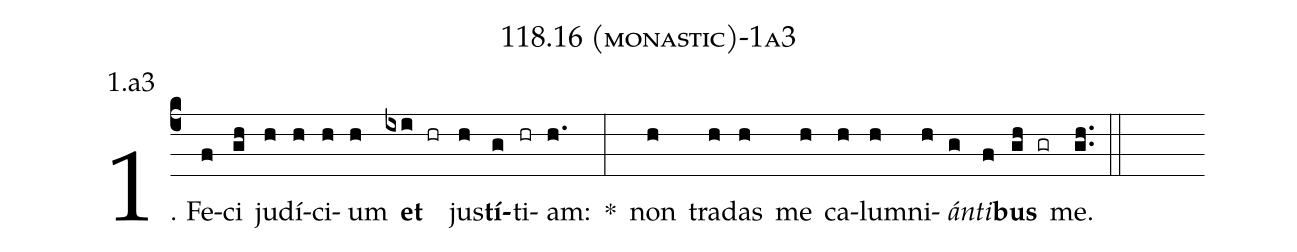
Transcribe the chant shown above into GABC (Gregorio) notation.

name: 118.16 (monastic)-1a3;
annotation: 1.a3;
%%
(c4)1. Fe(f)ci(gh) ju(h)dí(h)ci(h)um(h) <b>et</b>(ixi hr) jus(h)<b>tí</b>(g)ti(hr)am:(h.) *(:) non(h) tra(h)das(h) me(h) ca(h)lum(h)ni(h)<i>án</i>(g)<i>ti</i>(f)<b>bus</b>(gh gr) me.(gh..) (::)
